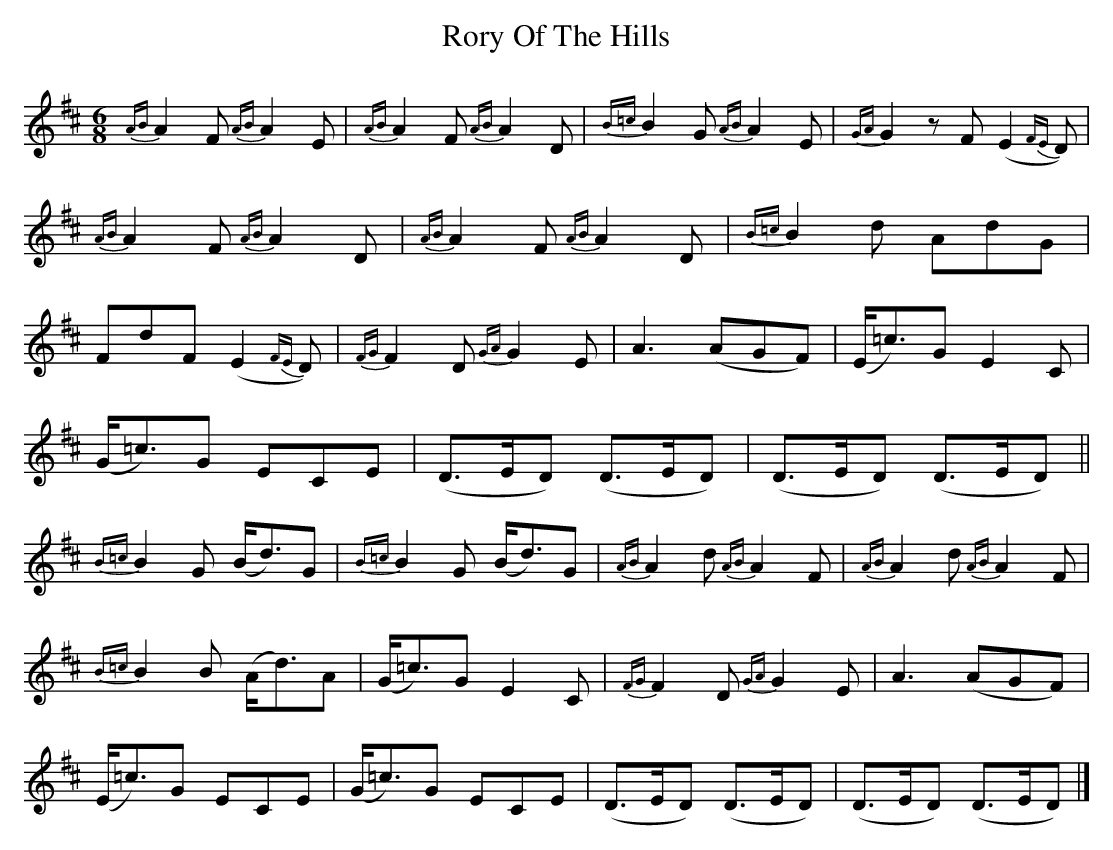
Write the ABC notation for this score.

X:1
T: Rory Of The Hills
M:6/8
L:1/8
K:D
{AB}A2 F {AB}A2  E |{AB}A2 F {AB}A2 D |{B=c}B2 G {AB}A2 E|{GA}G2 z F (E2 {FE}D)|
{AB}A2 F {AB}A2  D |{AB}A2 F {AB}A2 D |{B=c}B2 d     AdG |
    FdF  (E2 {FE}D)|{FG}F2 D {GA}G2 E |      A3     (AGF)|(E<=c)G     E2 C|
 (G<=c)G    ECE    |   (D>ED)   (D>ED)|    (D>ED)  (D>ED)||
{B=c}B2 G  (B<d)G  |{B=c}B2 G   (B<d)G| {AB}A2 d {AB}A2 F|{AB}A2 d {AB}A2 F |
{B=c}B2 B  (A<d)A  |  (G<=c)G    E2  C| {FG}F2 D {GA}G2 E|    A3      (AGF) |
(E<=c)G     ECE    |  (G<=c)G    ECE  |    (D>ED)  (D>ED)| (D>ED)   (D>ED) |]
